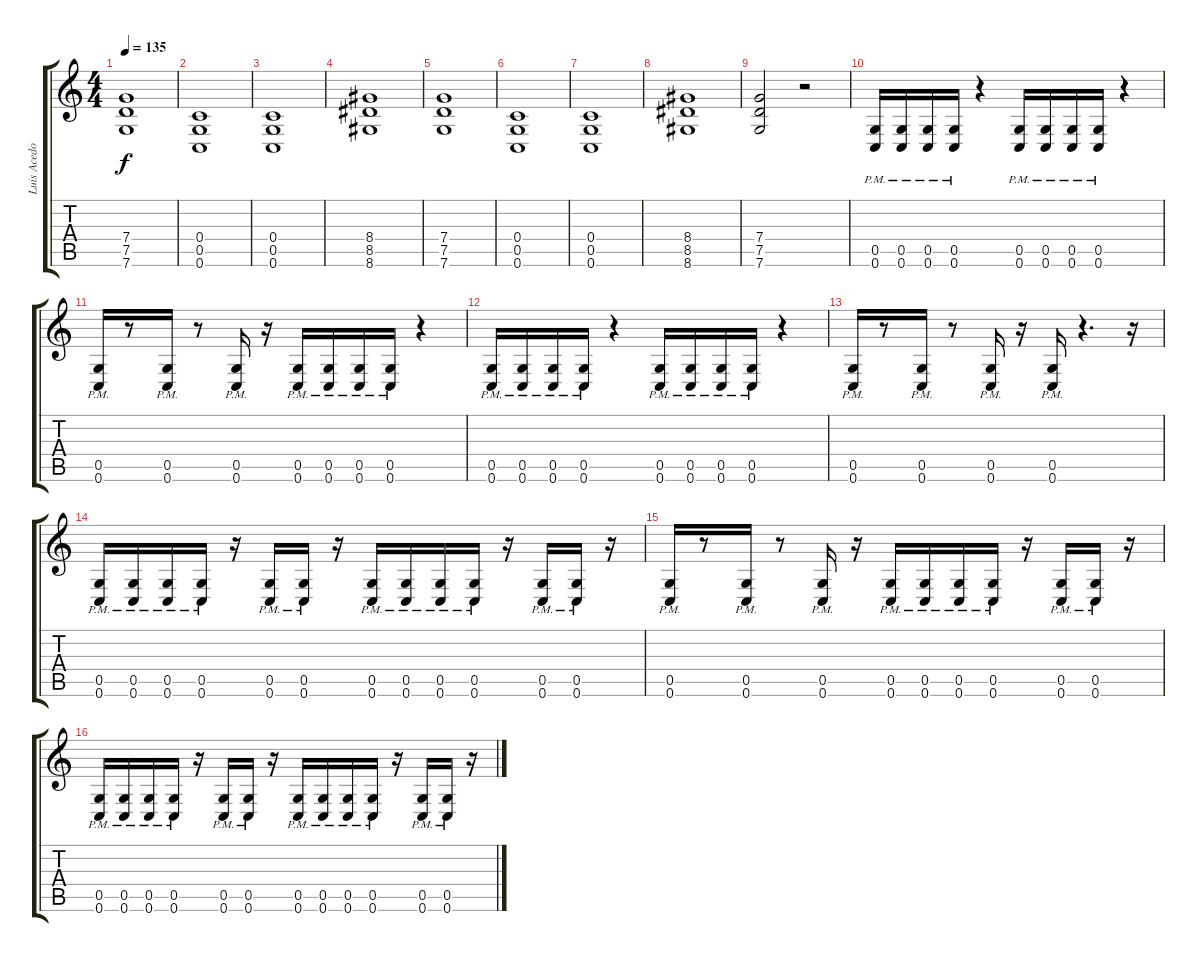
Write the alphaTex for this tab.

\track ("Luis Acedo" "Luis Acedo") {instrument distortionguitar}
\staff {score tabs}
\tuning (D4 A3 F3 C3 G2 C2) {hide}
\ts (4 4)
\tempo 135
\clef g2
\ks c
(7.4 7.5 7.6).1{dy f} |
(0.4 0.5 0.6).1 |
(0.4 0.5 0.6).1 |
(8.4 8.5 8.6).1 |
(7.4 7.5 7.6).1 |
(0.4 0.5 0.6).1 |
(0.4 0.5 0.6).1 |
(8.4 8.5 8.6).1 |
(7.4 7.5 7.6).2 r.2 |
(0.5{pm} 0.6{pm}).16 (0.5{pm} 0.6{pm}).16 (0.5{pm} 0.6{pm}).16 (0.5{pm} 0.6{pm}).16 r.4 (0.5{pm} 0.6{pm}).16 (0.5{pm} 0.6{pm}).16 (0.5{pm} 0.6{pm}).16 (0.5{pm} 0.6{pm}).16 r.4 |
(0.5{pm} 0.6{pm}).16 r.8 (0.5{pm} 0.6{pm}).16 r.8 (0.5{pm} 0.6{pm}).16 r.16 (0.5{pm} 0.6{pm}).16 (0.5{pm} 0.6{pm}).16 (0.5{pm} 0.6{pm}).16 (0.5{pm} 0.6{pm}).16 r.4 |
(0.5{pm} 0.6{pm}).16 (0.5{pm} 0.6{pm}).16 (0.5{pm} 0.6{pm}).16 (0.5{pm} 0.6{pm}).16 r.4 (0.5{pm} 0.6{pm}).16 (0.5{pm} 0.6{pm}).16 (0.5{pm} 0.6{pm}).16 (0.5{pm} 0.6{pm}).16 r.4 |
(0.5{pm} 0.6{pm}).16 r.8 (0.5{pm} 0.6{pm}).16 r.8 (0.5{pm} 0.6{pm}).16 r.16 (0.5{pm} 0.6{pm}).16 r.4{d} r.16 |
(0.5{pm} 0.6{pm}).16 (0.5{pm} 0.6{pm}).16 (0.5{pm} 0.6{pm}).16 (0.5{pm} 0.6{pm}).16 r.16 (0.5{pm} 0.6{pm}).16 (0.5{pm} 0.6{pm}).16 r.16 (0.5{pm} 0.6{pm}).16 (0.5{pm} 0.6{pm}).16 (0.5{pm} 0.6{pm}).16 (0.5{pm} 0.6{pm}).16 r.16 (0.5{pm} 0.6{pm}).16 (0.5{pm} 0.6{pm}).16 r.16 |
(0.5{pm} 0.6{pm}).16 r.8 (0.5{pm} 0.6{pm}).16 r.8 (0.5{pm} 0.6{pm}).16 r.16 (0.5{pm} 0.6{pm}).16 (0.5{pm} 0.6{pm}).16 (0.5{pm} 0.6{pm}).16 (0.5{pm} 0.6{pm}).16 r.16 (0.5{pm} 0.6{pm}).16 (0.5{pm} 0.6{pm}).16 r.16 |
(0.5{pm} 0.6{pm}).16 (0.5{pm} 0.6{pm}).16 (0.5{pm} 0.6{pm}).16 (0.5{pm} 0.6{pm}).16 r.16 (0.5{pm} 0.6{pm}).16 (0.5{pm} 0.6{pm}).16 r.16 (0.5{pm} 0.6{pm}).16 (0.5{pm} 0.6{pm}).16 (0.5{pm} 0.6{pm}).16 (0.5{pm} 0.6{pm}).16 r.16 (0.5{pm} 0.6{pm}).16 (0.5{pm} 0.6{pm}).16 r.16
